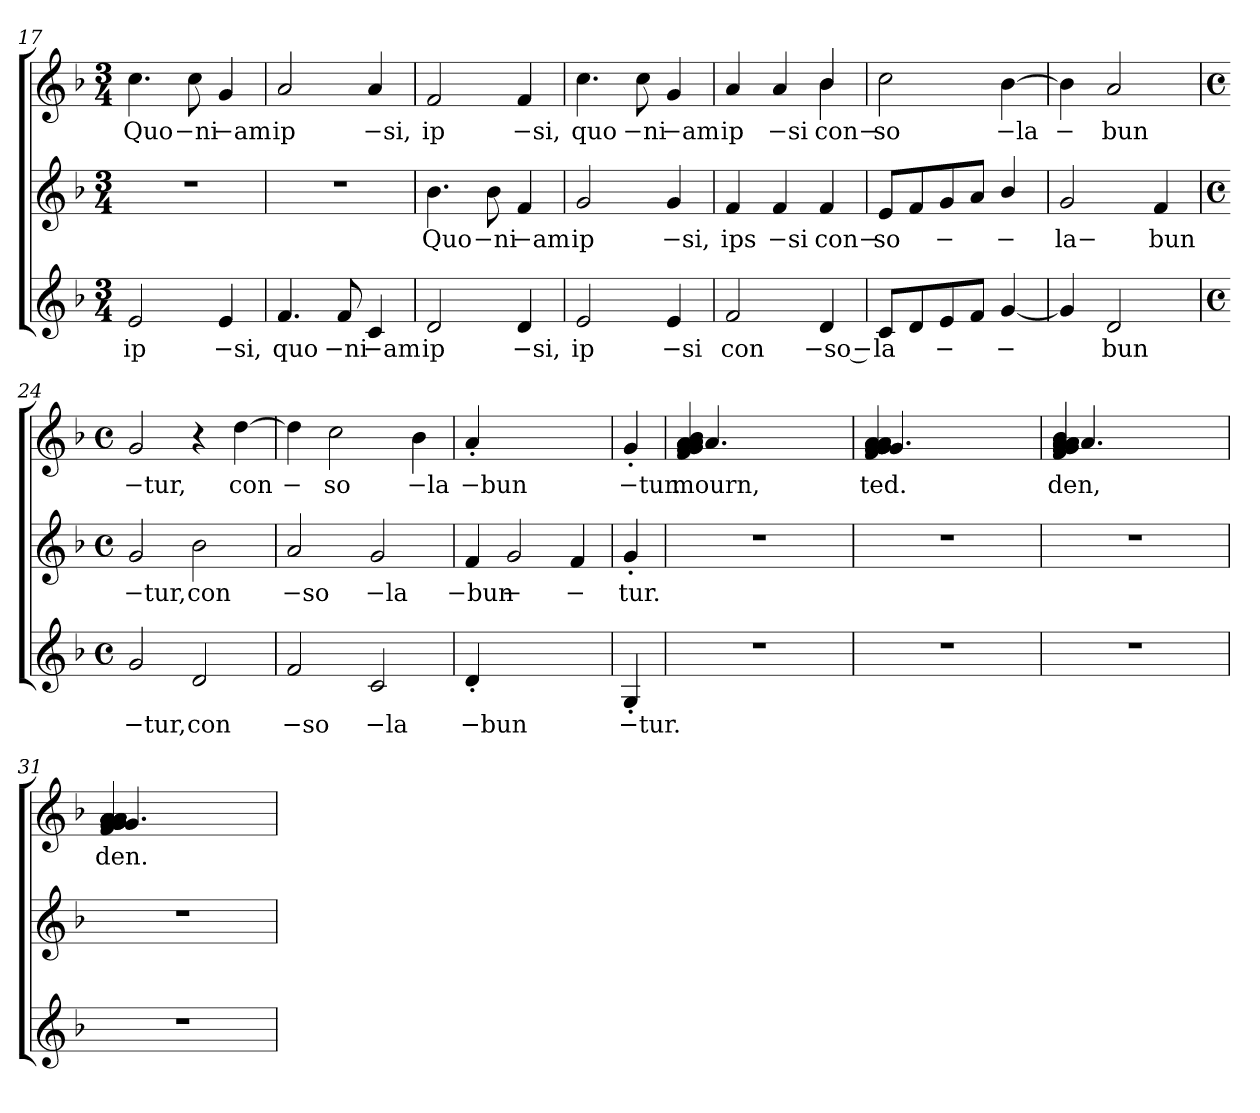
**kern	**text	**kern	**text	**kern	**text
*part3	*part3	*part2	*part2	*part1	*part1
*staff3	*staff3	*staff2	*staff2	*staff1	*staff1
*clefG2	*	*clefG2	*	*clefG2	*
*k[b-]	*	*k[b-]	*	*k[b-]	*
*F:	*	*F:	*	*F:	*
*M3/4	*	*M3/4	*	*M3/4	*
=17	=17	=17	=17	=17	=17
!	!LO:LY:b	!LO:N:vis=1	!	!	!LO:LY:b
2e/	ip	2.r	.	4.cc\	Quo
!	!	!	!	!	!LO:LY:b:rj
.	.	.	.	8cc\	−ni
!	!LO:LY:b:rj	!	!	!	!LO:LY:b:rj
4e/	−si,	.	.	4g/	−am
=18	=18	=18	=18	=18	=18
!	!LO:LY:b	!LO:N:vis=1	!	!	!LO:LY:b
4.f/	quo	2.r	.	2a/	ip
!	!LO:LY:b:rj	!	!	!	!
8f/	−ni	.	.	.	.
!	!LO:LY:b:rj	!	!	!	!LO:LY:b:rj
4c/	−am	.	.	4a/	−si,
=19	=19	=19	=19	=19	=19
!	!LO:LY:b	!	!LO:LY:b	!	!LO:LY:b
2d/	ip	4.b-\	Quo	2f/	ip
!	!	!	!LO:LY:b:rj	!	!
.	.	8b-\	−ni	.	.
!	!LO:LY:b:rj	!	!LO:LY:b:rj	!	!LO:LY:b:rj
4d/	−si,	4f/	−am	4f/	−si,
=20	=20	=20	=20	=20	=20
!	!LO:LY:b	!	!LO:LY:b	!	!LO:LY:b
2e/	ip	2g/	ip	4.cc\	quo
!	!	!	!	!	!LO:LY:b:rj
.	.	.	.	8cc\	−ni
!	!LO:LY:b:rj	!	!LO:LY:b:rj	!	!LO:LY:b:rj
4e/	−si	4g/	−si,	4g/	−am
=21	=21	=21	=21	=21	=21
!	!LO:LY:b	!	!LO:LY:b	!	!LO:LY:b
*	*	*	*	*^	*
2f/	con	4f/	ips	4a/	2ryy	ip
!	!	!	!LO:LY:b:rj	!	!	!LO:LY:b:rj
.	.	4f/	−si	4a/	.	−si
!	!LO:LY:b:rj	!	!LO:LY:b	!	!	!LO:LY:b
4d/	−so −	4f/	con−	4b-/	4b-\	con−
!!LO:PB:g=z
=22	=22	=22	=22	=22	=22	=22
!	!LO:LY:b	!	!LO:LY:b	!	!	!LO:LY:b
*	*	*	*	*v	*v	*
8c/L	la	8e/L	so	2cc\	so
8d/	.	8f/	.	.	.
!	!LO:LY:b	!	!LO:LY:b	!	!
8e/	−	8g/	−	.	.
8f/J	.	8a/J	.	.	.
!	!LO:LY:b	!	!LO:LY:b	!	!LO:LY:b:rj
[<4g/	−	4b-/	−	[>4b-\	−la
=23	=23	=23	=23	=23	=23
!	!	!	!LO:LY:b	!	!LO:LY:b
4g/]	.	2g/	la−	4b-\]	−
!	!LO:LY:b	!	!	!	!LO:LY:b
2d/	bun	.	.	2a/	bun
!	!	!	!LO:LY:b	!	!
.	.	4f/	bun	.	.
=24	=24	=24	=24	=24	=24
*M4/4	*	*M4/4	*	*M4/4	*
*met(c)	*	*met(c)	*	*met(c)	*
!	!LO:LY:b:rj	!	!LO:LY:b:rj	!	!LO:LY:b:rj
2g/	−tur,	2g/	−tur,	2g/	−tur,
!	!LO:LY:b	!	!LO:LY:b	!	!
2d/	con	2b-\	con	4r	.
!	!	!	!	!	!LO:LY:b
.	.	.	.	[>4dd\	con
=25	=25	=25	=25	=25	=25
!	!LO:LY:b:rj	!	!LO:LY:b:rj	!	!LO:LY:b
2f/	−so	2a/	−so	4dd\]	−
!	!	!	!	!	!LO:LY:b
.	.	.	.	2cc\	so
!	!LO:LY:b:rj	!	!LO:LY:b:rj	!	!
2c/	−la	2g/	−la	.	.
!	!	!	!	!	!LO:LY:b:rj
.	.	.	.	4b-\	−la
=26	=26	=26	=26	=26	=26
!LO:N:head=solid	!LO:LY:b:rj	!	!LO:LY:b:rj	!LO:N:head=solid	!LO:LY:b:rj
4d'</	−bun	4f/	−bun	4a'</	−bun
!	!	!	!LO:LY:b	!	!
2.ryy	.	2g/	−	2.ryy	.
!	!	!	!LO:LY:b	!	!
.	.	4f/	−	.	.
=27	=27	=27	=27	=27	=27
!LO:N:head=solid	!LO:LY:b:rj	!LO:N:head=solid	!LO:LY:b	!LO:N:head=solid	!LO:LY:b:rj
4G'</	−tur.	4g'</	tur.	4g'</	−tur.
!!LO:LB:g=z
=28!	=28!	=28!	=28!	=28!	=28!
!	!	!	!	!LO:TX:a:t=Choose the verse in your language...	!
!	!	!	!	!	!LO:LY:b
*	*	*	*	*^	*
!	!	!	!	!	!	!LO:LY:b
1r	.	1r	.	(<4f/ 4g/ 4g/ 4a/ 4a/ 4a/ 4a/ 4b-/	4.a/	mourn,
.	.	.	.	2ryy	.	.
.	.	.	.	.	2ryy	.
.	.	.	.	8ryy	.	.
.	.	.	.	8ryy	8ryy	.
=29	=29	=29	=29	=29	=29	=29
!	!	!	!	!	!	!LO:LY:b
!	!	!	!	!	!	!LO:LY:b
1r	.	1r	.	(<4f/ 4g/ 4g/ 4g/ 4a/ 4a/ 4a/ 4a/	4.g/	ted.
.	.	.	.	2ryy	.	.
.	.	.	.	.	2ryy	.
.	.	.	.	8ryy	.	.
.	.	.	.	8ryy	8ryy	.
!!LO:LB:g=z	!!
=30	=30	=30	=30	=30	=30	=30
!	!	!	!	!	!	!LO:LY:b
!	!	!	!	!	!	!LO:LY:b
1r	.	1r	.	(<4f/ 4g/ 4g/ 4a/ 4a/ 4a/ 4a/ 4a/ 4b-/	4.a/	den,
.	.	.	.	2ryy	.	.
.	.	.	.	.	2ryy	.
.	.	.	.	8ryy	.	.
.	.	.	.	8ryy	8ryy	.
=31	=31	=31	=31	=31	=31	=31
!	!	!	!	!	!	!LO:LY:b
!	!	!	!	!	!	!LO:LY:b
1r	.	1r	.	(<4f/ 4g/ 4g/ 4g/ 4a/ 4a/ 4a/ 4a/ 4a/ 4a/	4.g/	den.
.	.	.	.	2ryy	.	.
.	.	.	.	.	2ryy	.
.	.	.	.	8ryy	.	.
.	.	.	.	8ryy	8ryy	.
*	*	*	*	*v	*v	*
=	=	=	=	=	=
*-	*-	*-	*-	*-	*-
